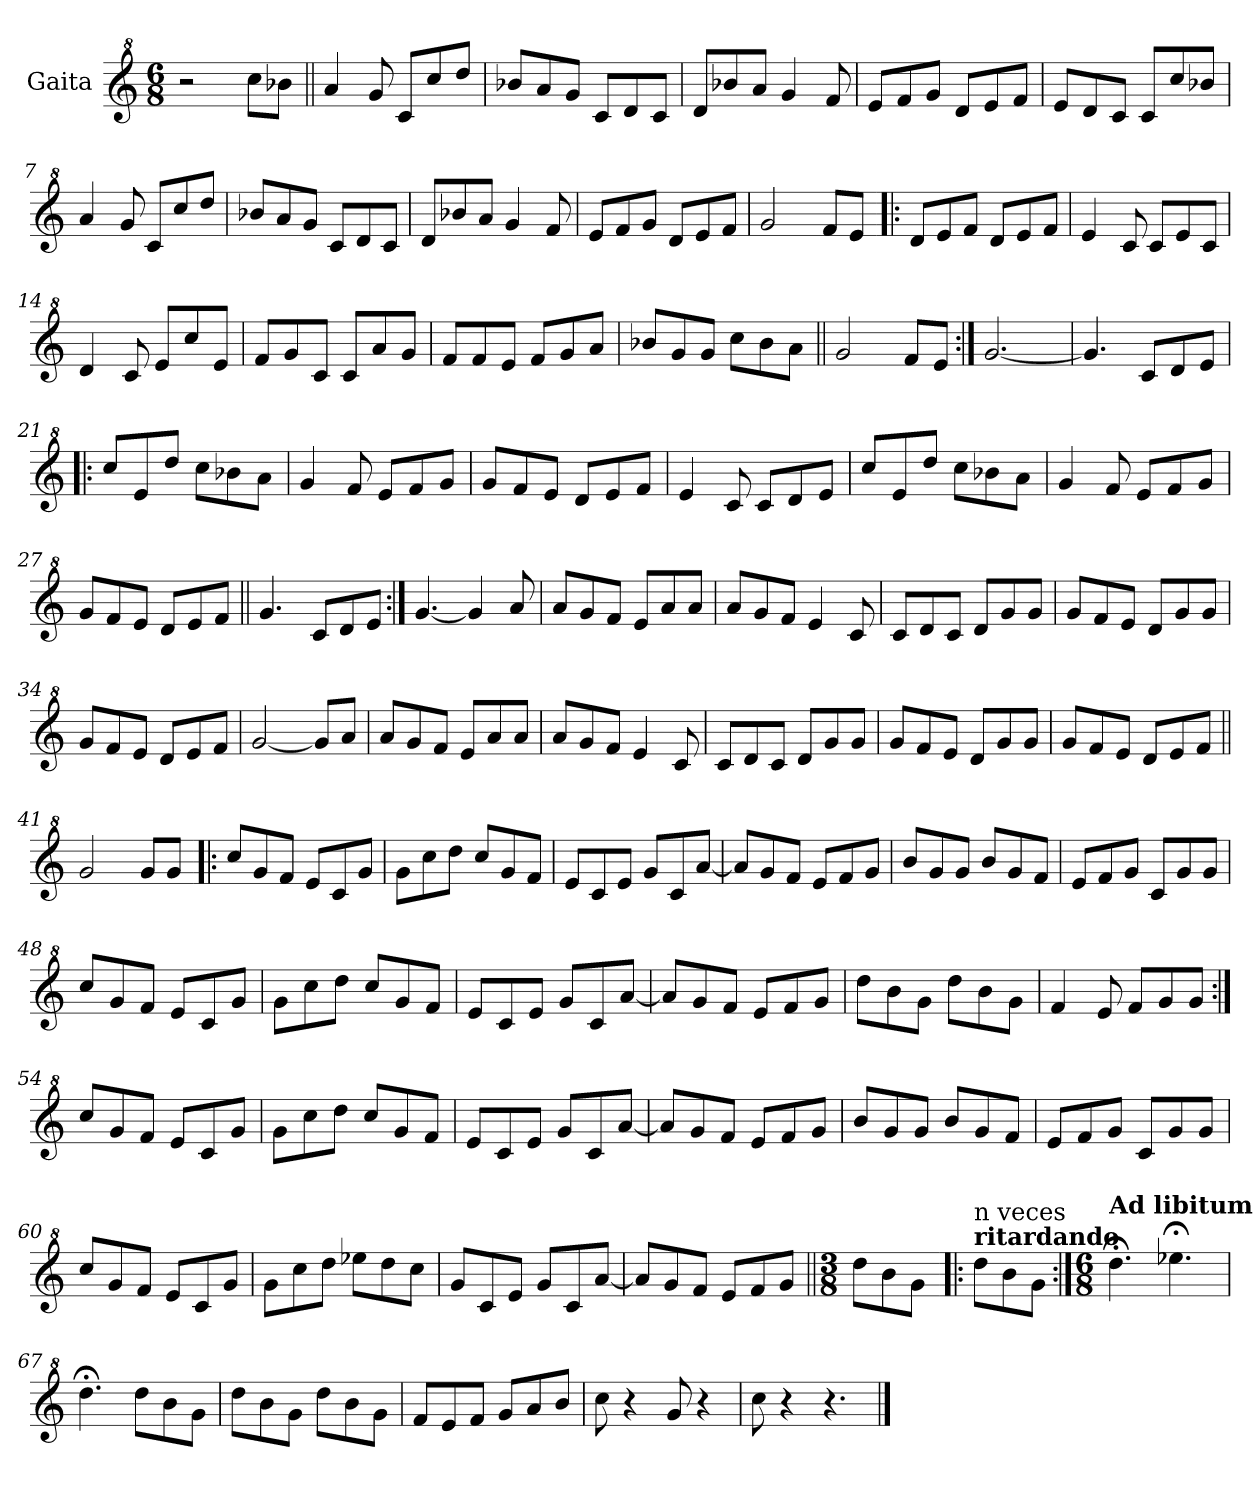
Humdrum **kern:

**kern
*part1
*staff1
*I"Gaita
*clefG^2
*k[]
*M6/8
*MM174
=1
2r
8ccc\L
8bb-X\J
=2||
4aa/
8gg/
8cc/L
8ccc/
8ddd/J
=3
8bb-X/L
8aa/
8gg/J
8cc/L
8dd/
8cc/J
=4
8dd/L
8bb-X/
8aa/J
4gg/
8ff/
=5
8ee/L
8ff/
8gg/J
8dd/L
8ee/
8ff/J
=6
8ee/L
8dd/
8cc/J
8cc/L
8ccc/
8bb-X/J
=7
4aa/
8gg/
8cc/L
8ccc/
8ddd/J
!!LO:LB:g=z
=8
8bb-X/L
8aa/
8gg/J
8cc/L
8dd/
8cc/J
=9
8dd/L
8bb-X/
8aa/J
4gg/
8ff/
=10
8ee/L
8ff/
8gg/J
8dd/L
8ee/
8ff/J
=11
2gg/
8ff/L
8ee/J
=12!|:
8dd/L
8ee/
8ff/J
8dd/L
8ee/
8ff/J
=13
4ee/
8cc/
8cc/L
8ee/
8cc/J
=14
4dd/
8cc/
8ee/L
8ccc/
8ee/J
!!LO:LB:g=z
=15
8ff/L
8gg/
8cc/J
8cc/L
8aa/
8gg/J
=16
8ff/L
8ff/
8ee/J
8ff/L
8gg/
8aa/J
=17
8bb-X/L
8gg/
8gg/J
8ccc\L
8bb-\
8aa\J
=18||
2gg/
8ff/L
8ee/J
=19:|!
[2.gg/
=20
4.gg/]
8cc/L
8dd/
8ee/J
=21!|:
8ccc/L
8ee/
8ddd/J
8ccc\L
8bb-X\
8aa\J
=22
4gg/
8ff/
8ee/L
8ff/
8gg/J
!!LO:LB:g=z
=23
8gg/L
8ff/
8ee/J
8dd/L
8ee/
8ff/J
=24
4ee/
8cc/
8cc/L
8dd/
8ee/J
=25
8ccc/L
8ee/
8ddd/J
8ccc\L
8bb-X\
8aa\J
=26
4gg/
8ff/
8ee/L
8ff/
8gg/J
=27
8gg/L
8ff/
8ee/J
8dd/L
8ee/
8ff/J
=28||
4.gg/
8cc/L
8dd/
8ee/J
=29:|!
[4.gg/
4gg/]
8aa/
!!LO:LB:g=z
=30
8aa/L
8gg/
8ff/J
8ee/L
8aa/
8aa/J
=31
8aa/L
8gg/
8ff/J
4ee/
8cc/
=32
8cc/L
8dd/
8cc/J
8dd/L
8gg/
8gg/J
=33
8gg/L
8ff/
8ee/J
8dd/L
8gg/
8gg/J
=34
8gg/L
8ff/
8ee/J
8dd/L
8ee/
8ff/J
=35
[2gg/
8gg/L]
8aa/J
=36
8aa/L
8gg/
8ff/J
8ee/L
8aa/
8aa/J
=37
8aa/L
8gg/
8ff/J
4ee/
8cc/
!!LO:LB:g=z
=38
8cc/L
8dd/
8cc/J
8dd/L
8gg/
8gg/J
=39
8gg/L
8ff/
8ee/J
8dd/L
8gg/
8gg/J
=40
8gg/L
8ff/
8ee/J
8dd/L
8ee/
8ff/J
=41||
2gg/
8gg/L
8gg/J
=42!|:
8ccc/L
8gg/
8ff/J
8ee/L
8cc/
8gg/J
=43
8gg\L
8ccc\
8ddd\J
8ccc/L
8gg/
8ff/J
=44
8ee/L
8cc/
8ee/J
8gg/L
8cc/
[8aa/J
=45
8aa/L]
8gg/
8ff/J
8ee/L
8ff/
8gg/J
!!LO:LB:g=z
=46
8bb/L
8gg/
8gg/J
8bb/L
8gg/
8ff/J
=47
8ee/L
8ff/
8gg/J
8cc/L
8gg/
8gg/J
=48
8ccc/L
8gg/
8ff/J
8ee/L
8cc/
8gg/J
=49
8gg\L
8ccc\
8ddd\J
8ccc/L
8gg/
8ff/J
=50
8ee/L
8cc/
8ee/J
8gg/L
8cc/
[8aa/J
=51
8aa/L]
8gg/
8ff/J
8ee/L
8ff/
8gg/J
=52
8ddd\L
8bb\
8gg\J
8ddd\L
8bb\
8gg\J
!!LO:LB:g=z
=53
4ff/
8ee/
8ff/L
8gg/
8gg/J
=54:|!
8ccc/L
8gg/
8ff/J
8ee/L
8cc/
8gg/J
=55
8gg\L
8ccc\
8ddd\J
8ccc/L
8gg/
8ff/J
=56
8ee/L
8cc/
8ee/J
8gg/L
8cc/
[8aa/J
=57
8aa/L]
8gg/
8ff/J
8ee/L
8ff/
8gg/J
=58
8bb/L
8gg/
8gg/J
8bb/L
8gg/
8ff/J
=59
8ee/L
8ff/
8gg/J
8cc/L
8gg/
8gg/J
!!LO:LB:g=z
=60
8ccc/L
8gg/
8ff/J
8ee/L
8cc/
8gg/J
=61
8gg\L
8ccc\
8ddd\J
8eee-X\L
8ddd\
8ccc\J
=62
8gg/L
8cc/
8ee/J
8gg/L
8cc/
[8aa/J
=63
8aa/L]
8gg/
8ff/J
8ee/L
8ff/
8gg/J
=64||
*M3/8
8ddd\L
8bb\
8gg\J
=65!|:
*MM135
!LO:TX:a:B:t=ritardando
!LO:TX:a:t=n veces
8ddd\L
8bb\
8gg\J
=66:|!
*M6/8
*MM90
!LO:TX:a:B:t=Ad libitum
4.ddd;<\
4.eee-X;<\
=67
4.ddd;<\
8ddd\L
8bb\
8gg\J
!!LO:LB:g=z
=68
8ddd\L
8bb\
8gg\J
8ddd\L
8bb\
8gg\J
=69
8ff/L
8ee/
8ff/J
8gg/L
8aa/
8bb/J
=70
8ccc\
4r
8gg/
4r
=71
8ccc\
4r
4.r
==
*-
